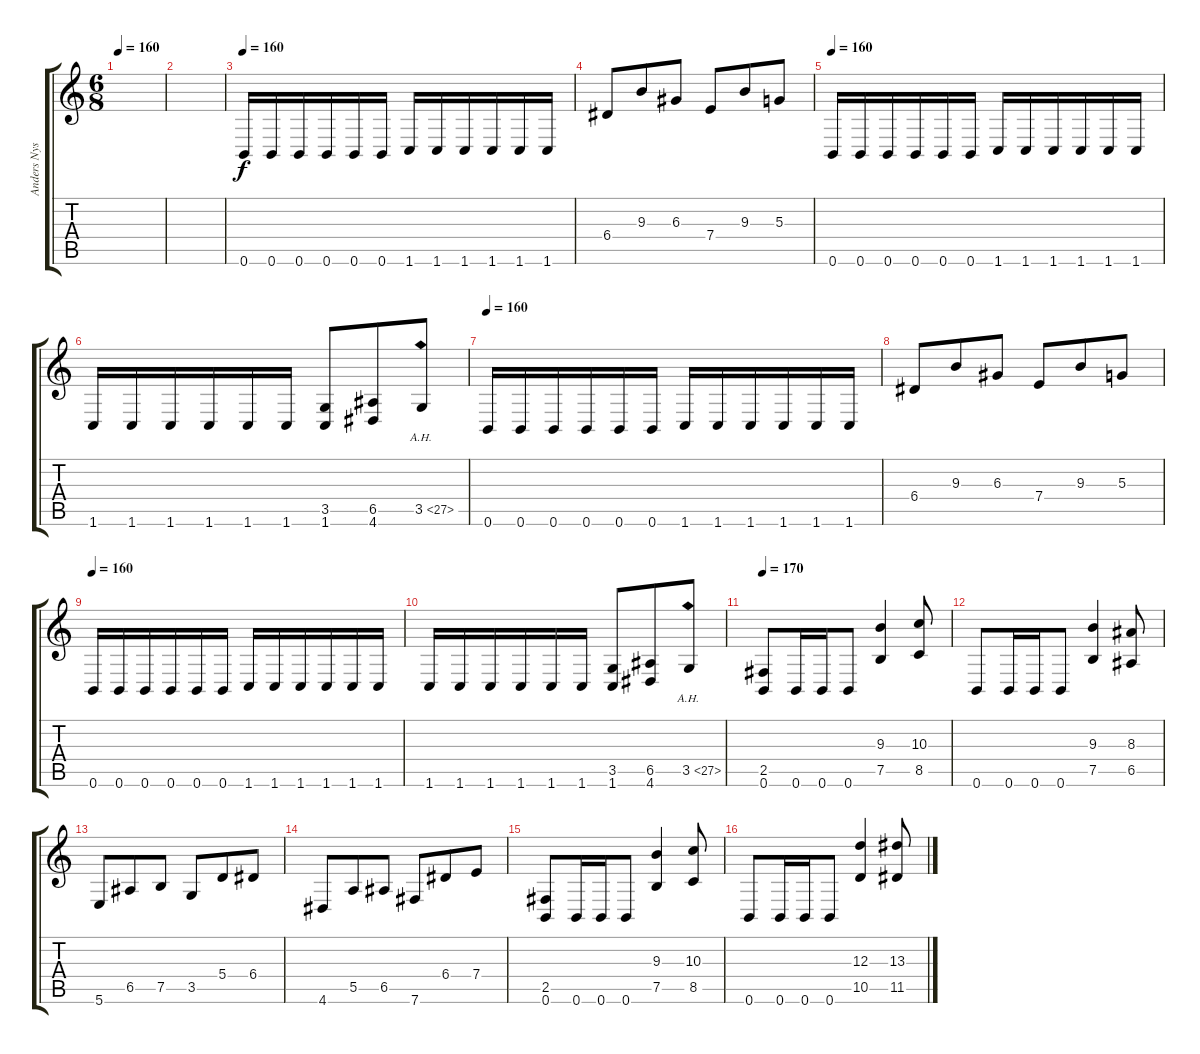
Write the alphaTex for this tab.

\track ("Anders Nystrom" "Anders Nys") {instrument distortionguitar}
\staff {score tabs}
\tuning (B3 Gb3 D3 A2 E2 B1) {hide}
\ts (6 8)
\tempo 160
\clef g2
\ks c
|
|
\tempo 160
0.6.16 0.6.16 0.6.16 0.6.16 0.6.16 0.6.16 1.6.16 1.6.16 1.6.16 1.6.16 1.6.16 1.6.16 |
6.4.8 9.3.8 6.3.8 7.4.8 9.3.8 5.3.8 |
\tempo 160
0.6.16 0.6.16 0.6.16 0.6.16 0.6.16 0.6.16 1.6.16 1.6.16 1.6.16 1.6.16 1.6.16 1.6.16 |
1.6.16 1.6.16 1.6.16 1.6.16 1.6.16 1.6.16 (3.5 1.6).8 (6.5 4.6).8 3.5{ah 24}.8 |
\tempo 160
0.6.16 0.6.16 0.6.16 0.6.16 0.6.16 0.6.16 1.6.16 1.6.16 1.6.16 1.6.16 1.6.16 1.6.16 |
6.4.8 9.3.8 6.3.8 7.4.8 9.3.8 5.3.8 |
\tempo 160
0.6.16 0.6.16 0.6.16 0.6.16 0.6.16 0.6.16 1.6.16 1.6.16 1.6.16 1.6.16 1.6.16 1.6.16 |
1.6.16 1.6.16 1.6.16 1.6.16 1.6.16 1.6.16 (3.5 1.6).8 (6.5 4.6).8 3.5{ah 24}.8 |
\tempo 170
(2.5 0.6).8 0.6.16 0.6.16 0.6.8 (9.3 7.5).4 (10.3 8.5).8 |
0.6.8 0.6.16 0.6.16 0.6.8 (9.3 7.5).4 (8.3 6.5).8 |
5.6.8 6.5.8 7.5.8 3.5.8 5.4.8 6.4.8 |
4.6.8 5.5.8 6.5.8 7.6.8 6.4.8 7.4.8 |
(2.5 0.6).8 0.6.16 0.6.16 0.6.8 (9.3 7.5).4 (10.3 8.5).8 |
0.6.8 0.6.16 0.6.16 0.6.8 (12.3 10.5).4 (13.3 11.5).8
